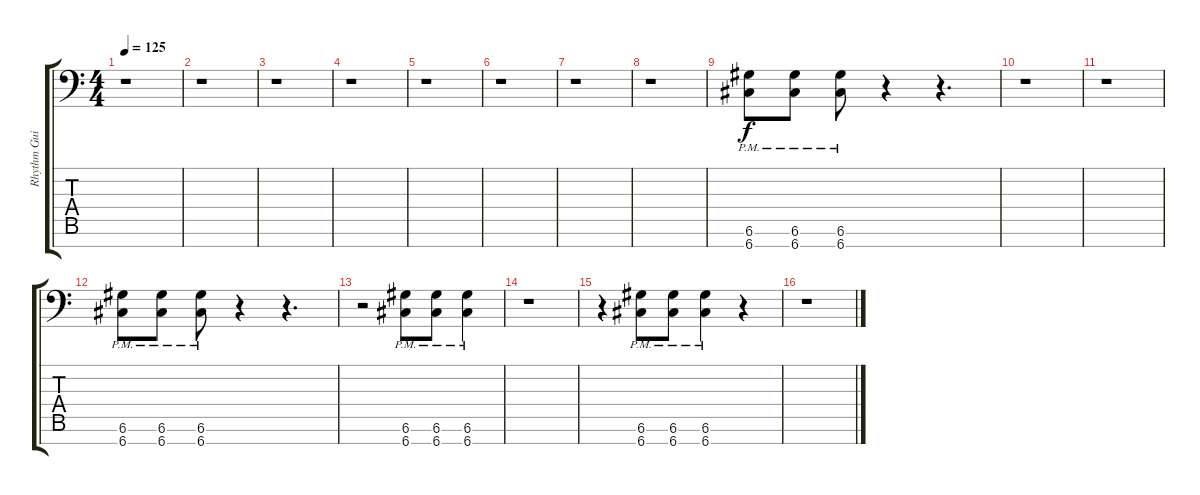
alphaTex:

\track ("Rhythm Guitar" "Rhythm Gui") {instrument distortionguitar}
\staff {score tabs}
\tuning (D4 A3 F3 C3 G2 D2 G1) {hide}
\ts (4 4)
\tempo 125
\clef f4
\ks c
r.1{dy f} |
r.1 |
r.1 |
r.1 |
r.1 |
r.1 |
r.1 |
r.1 |
(6.6{pm} 6.7{pm}).8 (6.6{pm} 6.7{pm}).8 (6.6{pm} 6.7{pm}).8 r.4 r.4{d} |
r.1 |
r.1 |
(6.6{pm} 6.7{pm}).8 (6.6{pm} 6.7{pm}).8 (6.6{pm} 6.7{pm}).8 r.4 r.4{d} |
r.2 (6.6{pm} 6.7{pm}).8 (6.6{pm} 6.7{pm}).8 (6.6{pm} 6.7{pm}).4 |
r.1 |
r.4 (6.6{pm} 6.7{pm}).8 (6.6{pm} 6.7{pm}).8 (6.6{pm} 6.7{pm}).4 r.4 |
r.1
